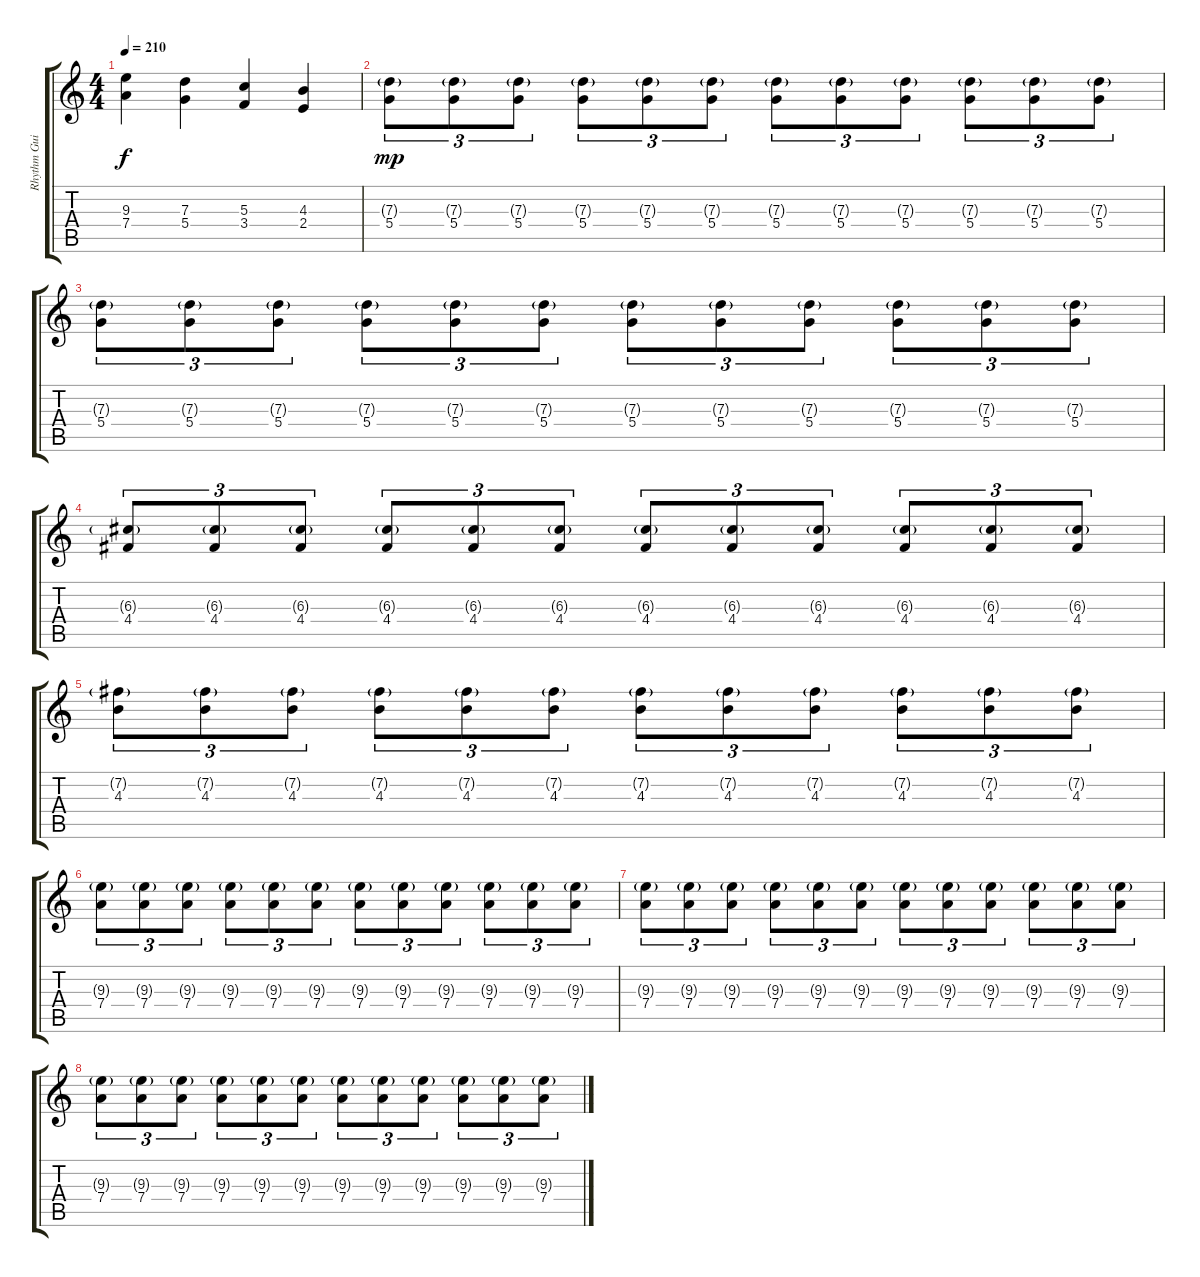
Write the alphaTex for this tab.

\track ("Rhythm Guitar" "Rhythm Gui") {instrument distortionguitar}
\staff {score tabs}
\tuning (E4 B3 G3 D3 A2 E2) {hide}
\ts (4 4)
\tempo 210
\clef g2
\ks c
(9.3 7.4).4{dy f} (7.3 5.4).4 (5.3 3.4).4 (4.3 2.4).4 |
(7.3{g} 5.4).8{tu (3 2) dy mp} (7.3{g} 5.4).8{tu (3 2)} (7.3{g} 5.4).8{tu (3 2)} (7.3{g} 5.4).8{tu (3 2)} (7.3{g} 5.4).8{tu (3 2)} (7.3{g} 5.4).8{tu (3 2)} (7.3{g} 5.4).8{tu (3 2)} (7.3{g} 5.4).8{tu (3 2)} (7.3{g} 5.4).8{tu (3 2)} (7.3{g} 5.4).8{tu (3 2)} (7.3{g} 5.4).8{tu (3 2)} (7.3{g} 5.4).8{tu (3 2)} |
(7.3{g} 5.4).8{tu (3 2)} (7.3{g} 5.4).8{tu (3 2)} (7.3{g} 5.4).8{tu (3 2)} (7.3{g} 5.4).8{tu (3 2)} (7.3{g} 5.4).8{tu (3 2)} (7.3{g} 5.4).8{tu (3 2)} (7.3{g} 5.4).8{tu (3 2)} (7.3{g} 5.4).8{tu (3 2)} (7.3{g} 5.4).8{tu (3 2)} (7.3{g} 5.4).8{tu (3 2)} (7.3{g} 5.4).8{tu (3 2)} (7.3{g} 5.4).8{tu (3 2)} |
(6.3{g} 4.4).8{tu (3 2)} (6.3{g} 4.4).8{tu (3 2)} (6.3{g} 4.4).8{tu (3 2)} (6.3{g} 4.4).8{tu (3 2)} (6.3{g} 4.4).8{tu (3 2)} (6.3{g} 4.4).8{tu (3 2)} (6.3{g} 4.4).8{tu (3 2)} (6.3{g} 4.4).8{tu (3 2)} (6.3{g} 4.4).8{tu (3 2)} (6.3{g} 4.4).8{tu (3 2)} (6.3{g} 4.4).8{tu (3 2)} (6.3{g} 4.4).8{tu (3 2)} |
(7.2{g} 4.3).8{tu (3 2)} (7.2{g} 4.3).8{tu (3 2)} (7.2{g} 4.3).8{tu (3 2)} (7.2{g} 4.3).8{tu (3 2)} (7.2{g} 4.3).8{tu (3 2)} (7.2{g} 4.3).8{tu (3 2)} (7.2{g} 4.3).8{tu (3 2)} (7.2{g} 4.3).8{tu (3 2)} (7.2{g} 4.3).8{tu (3 2)} (7.2{g} 4.3).8{tu (3 2)} (7.2{g} 4.3).8{tu (3 2)} (7.2{g} 4.3).8{tu (3 2)} |
(9.3{g} 7.4).8{tu (3 2)} (9.3{g} 7.4).8{tu (3 2)} (9.3{g} 7.4).8{tu (3 2)} (9.3{g} 7.4).8{tu (3 2)} (9.3{g} 7.4).8{tu (3 2)} (9.3{g} 7.4).8{tu (3 2)} (9.3{g} 7.4).8{tu (3 2)} (9.3{g} 7.4).8{tu (3 2)} (9.3{g} 7.4).8{tu (3 2)} (9.3{g} 7.4).8{tu (3 2)} (9.3{g} 7.4).8{tu (3 2)} (9.3{g} 7.4).8{tu (3 2)} |
(9.3{g} 7.4).8{tu (3 2)} (9.3{g} 7.4).8{tu (3 2)} (9.3{g} 7.4).8{tu (3 2)} (9.3{g} 7.4).8{tu (3 2)} (9.3{g} 7.4).8{tu (3 2)} (9.3{g} 7.4).8{tu (3 2)} (9.3{g} 7.4).8{tu (3 2)} (9.3{g} 7.4).8{tu (3 2)} (9.3{g} 7.4).8{tu (3 2)} (9.3{g} 7.4).8{tu (3 2)} (9.3{g} 7.4).8{tu (3 2)} (9.3{g} 7.4).8{tu (3 2)} |
(9.3{g} 7.4).8{tu (3 2)} (9.3{g} 7.4).8{tu (3 2)} (9.3{g} 7.4).8{tu (3 2)} (9.3{g} 7.4).8{tu (3 2)} (9.3{g} 7.4).8{tu (3 2)} (9.3{g} 7.4).8{tu (3 2)} (9.3{g} 7.4).8{tu (3 2)} (9.3{g} 7.4).8{tu (3 2)} (9.3{g} 7.4).8{tu (3 2)} (9.3{g} 7.4).8{tu (3 2)} (9.3{g} 7.4).8{tu (3 2)} (9.3{g} 7.4).8{tu (3 2)}
